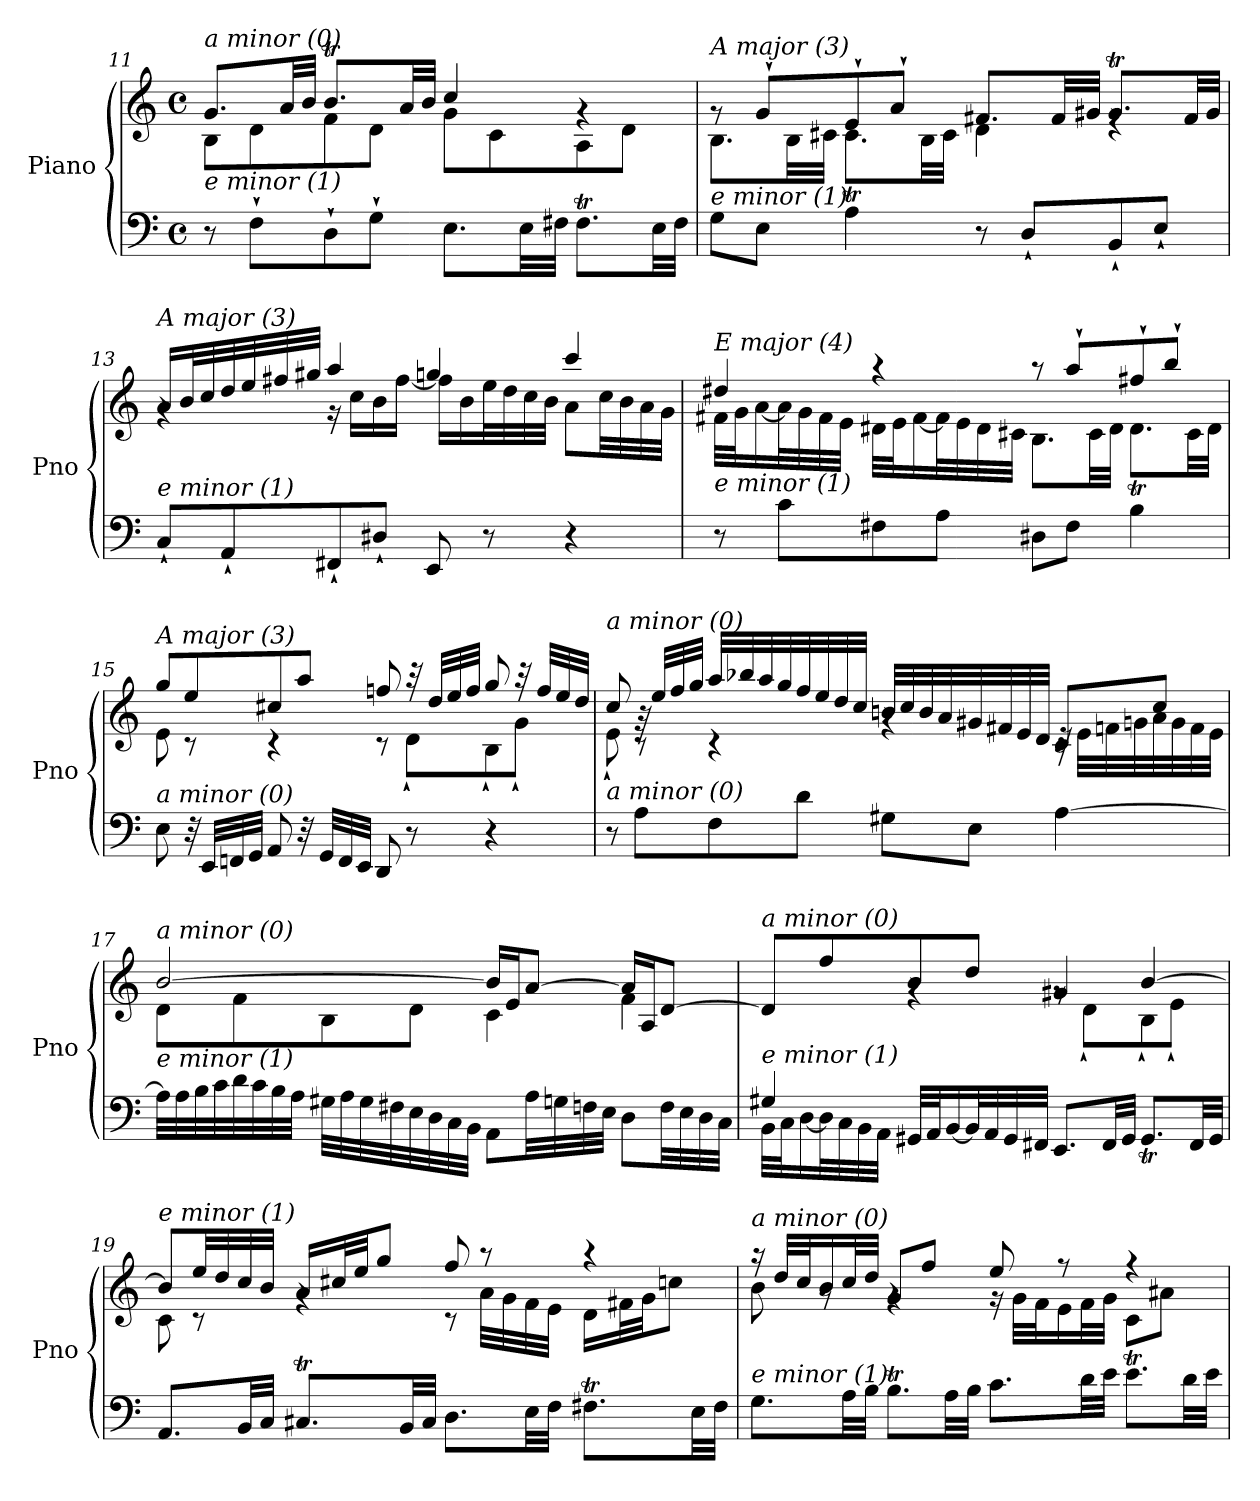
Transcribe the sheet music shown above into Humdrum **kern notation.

**kern	**kern
*part1	*part1
*staff2	*staff1
*I"Piano	*
*I'Pno	*
*clefF4	*clefG2
*k[]	*k[]
*M4/4	*M4/4
*met(c)	*met(c)
=11	=11
*	*^
!	!LO:TX:i:t=a minor (0)	!
!LO:TX:i:t=e minor (1)	!	!
8r	8.g/L	8B\L
8F`\L	.	8d\
.	32a/LL	.
.	32b/JJJ	.
8D`\	8.bt/L	8f\
8G`\J	.	8d\J
.	32a/LL	.
.	32b/JJJ	.
8.E\L	4cc/	8g\L
.	.	8c\
32E\LL	.	.
32F#X\JJJ	.	.
8.F#t\L	4rg	8A\
.	.	8d\J
32E\LL	.	.
32F#\JJJ	.	.
!!LO:PB:g=z	!!
=12	=12	=12
!	!LO:TX:i:t=A major (3)	!
!LO:TX:i:t=e minor (1)	!	!
8G\L	8rg	8.B\L
8E\J	8g`/L	.
.	.	32B\LL
.	.	32c#X\JJJ
4A\	8e`/	8.c#t\L
.	8a`/J	.
.	.	32B\LL
.	.	32c#\JJJ
8r	8.f#X/L	4d\
8D`/L	.	.
.	32f#/LL	.
.	32g#X/JJJ	.
8BB`/	8.g#t/L	4re
8E`/J	.	.
.	32f#/LL	.
.	32g#/JJJ	.
=13	=13	=13
!	!LO:TX:i:t=A major (3)	!
!LO:TX:i:t=e minor (1)	!	!
8C`/L	16a/LL	4rg
.	32b/L	.
.	32cc/	.
8AA`/	32dd/	.
.	32ee/	.
.	32ff#X/	.
.	32gg#X/JJJ	.
8FF#X`/	4aa/	16r
.	.	16cc\LL
8D#X`/J	.	16b\
.	.	[16ff#\JJ
8EE/	4ggn/	16ff#\LL]
.	.	16b\
8r	.	32ee\L
.	.	32dd\
.	.	32cc\
.	.	32b\JJJ
4r	4ccc/	8a\L
.	.	32cc\LL
.	.	32b\
.	.	32a\
.	.	32g\JJJ
!!LO:LB:g=z	!!
=14	=14	=14
!	!LO:TX:i:t=E major (4)	!
!LO:TX:i:t=e minor (1)	!	!
8r	4dd#X/	32f#X\LLL
.	.	32g\J
.	.	[16a\
8c\L	.	32a\L]
.	.	32g\
.	.	32f#\
.	.	32e\JJJ
8F#X\	4r	32d#X\LLL
.	.	32e\J
.	.	[16f#\
8A\J	.	32f#\L]
.	.	32e\
.	.	32d#\
.	.	32c#X\JJJ
8D#X\L	8r	8.B\L
8F#\J	8aa`/L	.
.	.	32c#\LL
.	.	32d#\JJJ
4B\	8ff#X`/	8.d#t\L
.	8bb`/J	.
.	.	32c#\LL
.	.	32d#\JJJ
!!LO:LB:g=z	!!
=15	=15	=15
!	!LO:TX:i:t=A major (3)	!
!LO:TX:i:t=a minor (0)	!	!
8E\	8gg/L	8e\
32r	8ee/	8r
32EE/LLL	.	.
32FFn/	.	.
32GG/JJJ	.	.
8AA/	8cc#X/	4r
32r	8aa/J	.
32GG/LLL	.	.
32FF/	.	.
32EE/JJJ	.	.
8DD/	8ffn/	8r
8r	32r	8d`\L
.	32dd/LLL	.
.	32ee/	.
.	32ff/JJJ	.
4r	8gg/	8B`\
.	32r	8g`\J
.	32ff/LLL	.
.	32ee/	.
.	32dd/JJJ	.
!!LO:LB:g=z	!!
=16	=16	=16
!	!LO:TX:i:t=a minor (0)	!
!LO:TX:i:t=a minor (0)	!	!
8r	8cc/	8e`\
8A\L	32rg	8r
.	32ee/LLL	.
.	32ff/	.
.	32gg/JJJ	.
8F\	32aa/LLL	4r
.	32bb-Xi/	.
.	32aa/	.
.	32gg/	.
8d\J	32ff/	.
.	32ee/	.
.	32dd/	.
.	32cc/JJJ	.
8G#X\L	32bn/LLL	4rg
.	32cc/	.
.	32b/	.
.	32a/	.
8E\J	32g#X/	.
.	32f#X/	.
.	32e/	.
.	32d/JJJ	.
[4A\	8c/L	32rc
.	.	32e\LLL
.	.	32fn\
.	.	32gn\
.	8cc/J	32a\
.	.	32g\
.	.	32f\
.	.	32e\JJJ
!!LO:LB:g=z	!!
=17	=17	=17
!	!LO:TX:i:t=a minor (0)	!
!LO:TX:i:t=e minor (1)	!	!
32A\LLL]	[2b/	8d\L
32A\	.	.
32B\	.	.
32c\	.	.
32d\	.	8f\
32c\	.	.
32B\	.	.
32A\JJJ	.	.
32G#X\LLL	.	8B\
32A\	.	.
32G#\	.	.
32F#X\	.	.
32E\	.	8d\J
32D\	.	.
32C\	.	.
32BB\JJJ	.	.
8AA\L	16b/LL]	4c\
.	16e/J	.
32A\LL	[8a/J	.
32Gn\	.	.
32Fn\	.	.
32E\JJJ	.	.
8D\L	16a/LL]	4f\
.	16A/J	.
32F\LL	[8d/J	.
32E\	.	.
32D\	.	.
32C\JJJ	.	.
!!LO:LB:g=z	!!
=18	=18	=18
*^	*	*
!	!	!LO:TX:i:t=a minor (0)	!
!LO:TX:i:t=e minor (1)	!	!	!
4G#X/	32BB\LLL	8d/L]	4ryy
.	32C\J	.	.
.	[16D\	.	.
.	32D\L]	8ff/	.
.	32C\	.	.
.	32BB\	.	.
.	32AA\JJJ	.	.
2.ryy	32GG#X/LLL	8b/	4rg
.	32AA/J	.	.
.	[16BB/	.	.
.	32BB/L]	8dd/J	.
.	32AA/	.	.
.	32GG#/	.	.
.	32FF#X/JJJ	.	.
.	8.EE/L	4g#X/	8rg
.	.	.	8d`\L
.	32FF#/LL	.	.
.	32GG#/JJJ	.	.
.	8.GG#t/L	[4b/	8B`\
.	.	.	8e`\J
.	32FF#/LL	.	.
.	32GG#/JJJ	.	.
!!LO:PB:g=z	!!
=19	=19	=19	=19
!	!	!LO:TX:i:t=e minor (1)	!
!LO:TX:i:t=e minor (1)	!	!	!
*v	*v	*	*
8.AA/L	8b/L]	8c\
.	32ee/LL	8r
.	32dd/	.
32BB/LL	32cc/	.
32C/JJJ	32b/JJJ	.
8.C#Xt/L	16a/LL	4rg
.	32cc#X/L	.
.	32ee/JJ	.
.	8gg/J	.
32BB/LL	.	.
32C#/JJJ	.	.
8.D\L	8ff/	8r
.	8r	32a\LLL
.	.	32g\
32E\LL	.	32f\
32F\JJJ	.	32e\JJJ
8.F#Xt\L	4r	16d\LL
.	.	32f#X\L
.	.	32g\JJ
.	.	8ccn\J
32E\LL	.	.
32F#\JJJ	.	.
!!LO:LB:g=z	!!
=20	=20	=20
!	!LO:TX:i:t=a minor (0)	!
!LO:TX:i:t=e minor (1)	!	!
8.G\L	16r	8b\
.	32dd/LLL	.
.	32cc/J	.
.	16b/	8rg
32A\LL	32cc/L	.
32B\JJJ	32dd/JJJ	.
8.Bt\L	8g/L	4rg
.	8ff/J	.
32A\LL	.	.
32B\JJJ	.	.
8.c\L	8ee/	16rg
.	.	32g\LLL
.	.	32f\J
.	8r	16e\
32d\LL	.	32f\L
32e\JJJ	.	32g\JJJ
8.et\L	4r	8c\L
.	.	8a#Xj\J
32d\LL	.	.
32e\JJJ	.	.
*	*v	*v
=	=
*-	*-
